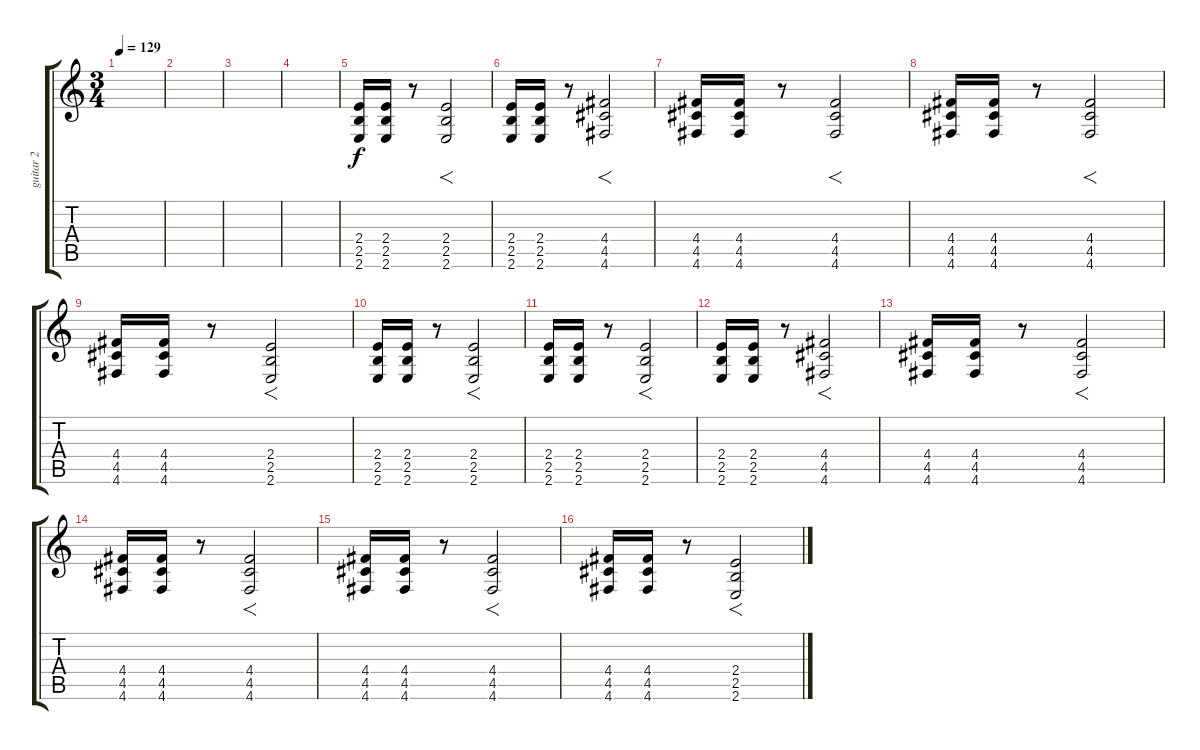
\track ("guitar 2" "guitar 2") {instrument distortionguitar}
\staff {score tabs}
\tuning (E4 B3 G3 D3 A2 D2) {hide}
\ts (3 4)
\tempo 129
\clef g2
\ks c
|
|
|
|
(2.4 2.5 2.6).16{volume 11} (2.4 2.5 2.6).16 r.8 (2.4 2.5 2.6).2{f} |
(2.4 2.5 2.6).16 (2.4 2.5 2.6).16 r.8 (4.4 4.5 4.6).2{f} |
(4.4 4.5 4.6).16 (4.4 4.5 4.6).16 r.8 (4.4 4.5 4.6).2{f} |
(4.4 4.5 4.6).16 (4.4 4.5 4.6).16 r.8 (4.4 4.5 4.6).2{f} |
(4.4 4.5 4.6).16 (4.4 4.5 4.6).16 r.8 (2.4 2.5 2.6).2{f} |
(2.4 2.5 2.6).16 (2.4 2.5 2.6).16 r.8 (2.4 2.5 2.6).2{f} |
(2.4 2.5 2.6).16 (2.4 2.5 2.6).16 r.8 (2.4 2.5 2.6).2{f} |
(2.4 2.5 2.6).16 (2.4 2.5 2.6).16 r.8 (4.4 4.5 4.6).2{f} |
(4.4 4.5 4.6).16 (4.4 4.5 4.6).16 r.8 (4.4 4.5 4.6).2{f} |
(4.4 4.5 4.6).16 (4.4 4.5 4.6).16 r.8 (4.4 4.5 4.6).2{f} |
(4.4 4.5 4.6).16 (4.4 4.5 4.6).16 r.8 (4.4 4.5 4.6).2{f} |
(4.4 4.5 4.6).16 (4.4 4.5 4.6).16 r.8 (2.4 2.5 2.6).2{f}
